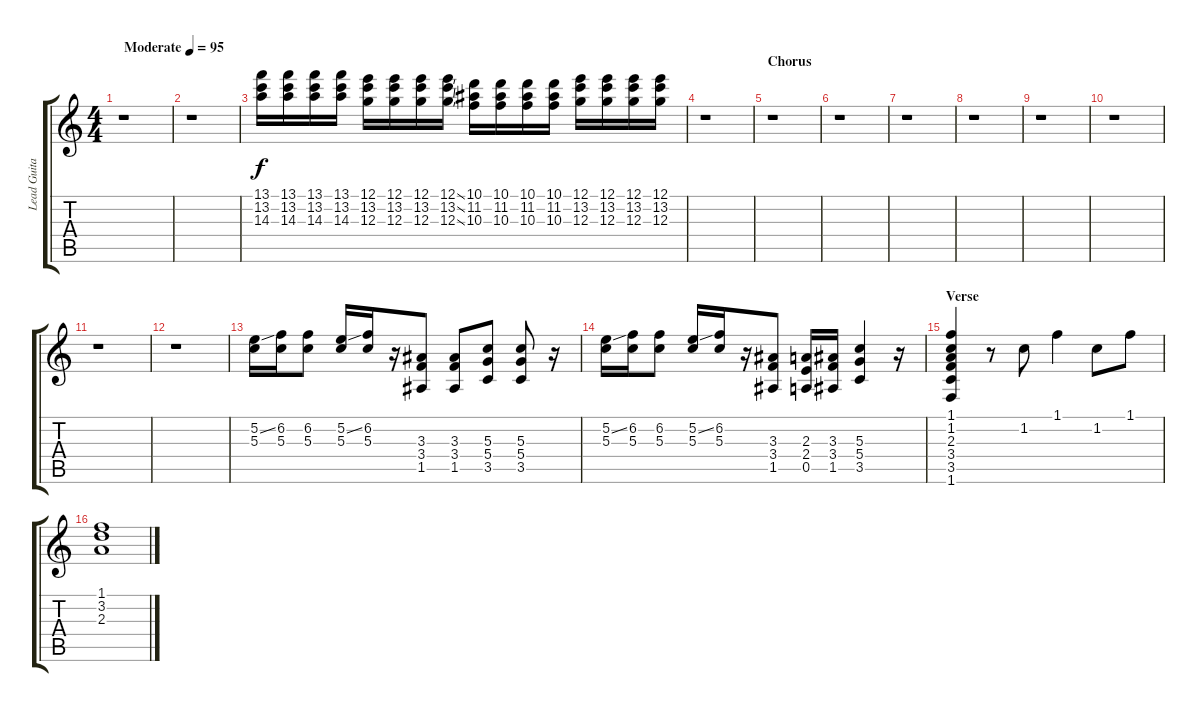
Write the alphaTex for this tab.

\track ("Lead Guitar" "Lead Guita") {instrument distortionguitar}
\staff {score tabs}
\tuning (E4 B3 G3 D3 A2 E2) {hide}
\ts (4 4)
\tempo (95 "Moderate")
\clef g2
\ks c
r.1{dy f instrument distortionguitar} |
r.1 |
(13.1 13.2 14.3).16 (13.1 13.2 14.3).16 (13.1 13.2 14.3).16 (13.1 13.2 14.3).16 (12.1 13.2 12.3).16 (12.1 13.2 12.3).16 (12.1 13.2 12.3).16 (12.1{ss} 13.2{ss} 12.3{ss}).16 (10.1 11.2 10.3).16 (10.1 11.2 10.3).16 (10.1 11.2 10.3).16 (10.1 11.2 10.3).16 (12.1 13.2 12.3).16 (12.1 13.2 12.3).16 (12.1 13.2 12.3).16 (12.1 13.2 12.3).16 |
r.1 |
\section ("" "Chorus")
r.1 |
r.1 |
r.1 |
r.1 |
r.1 |
r.1 |
r.1 |
r.1 |
(5.2{ss} 5.3).16 (6.2 5.3).16 (6.2 5.3).8 (5.2{ss} 5.3).16 (6.2 5.3).16 r.16 (3.3 3.4 1.5).8 (3.3 3.4 1.5).8 (5.3 5.4 3.5).8 (5.3 5.4 3.5).8 r.16 |
(5.2{ss} 5.3).16 (6.2 5.3).16 (6.2 5.3).8 (5.2{ss} 5.3).16 (6.2 5.3).16 r.16 (3.3 3.4 1.5).8 (2.3 2.4 0.5).16 (3.3 3.4 1.5).16 (5.3 5.4 3.5).4 r.16 |
\section ("" "Verse")
(1.1 1.2 2.3 3.4 3.5 1.6).4 r.8 1.2.8 1.1.4 1.2.8 1.1.8 |
(1.1 3.2 2.3).1
